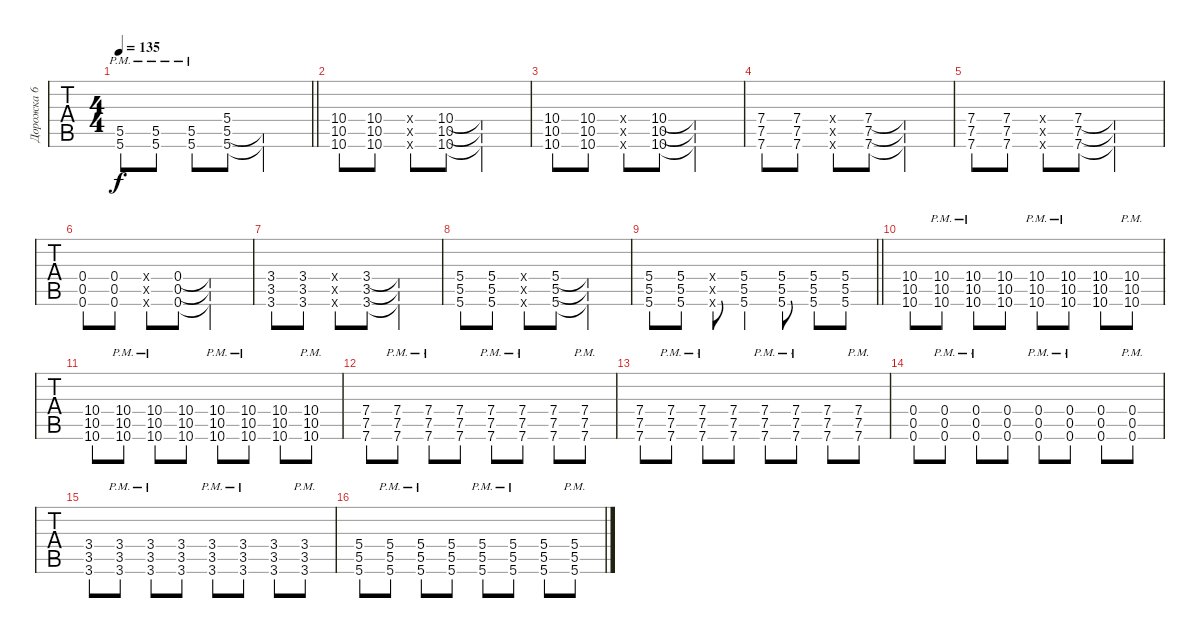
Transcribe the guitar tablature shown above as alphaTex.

\track ("Дорожка 6" "Дорожка 6") {instrument overdrivenguitar}
\staff {tabs}
\tuning (E4 B3 G3 D3 A2 D2) {hide}
\ts (4 4)
\tempo 135
\clef g2
\barLineRight lightlight
\ks c
(5.5{pm} 5.6{pm}).8{dy f} (5.5{pm} 5.6{pm}).8 (5.5{pm} 5.6{pm}).8 (5.4 5.5 5.6).8 (5.5{t} 5.6{t}).2 |
(10.4 10.5 10.6).8 (10.4 10.5 10.6).8 (10.4{x} 10.5{x} 10.6{x}).8 (10.4 10.5 10.6).8 (10.4{t} 10.5{t} 10.6{t}).2 |
(10.4 10.5 10.6).8 (10.4 10.5 10.6).8 (10.4{x} 10.5{x} 10.6{x}).8 (10.4 10.5 10.6).8 (10.4{t} 10.5{t} 10.6{t}).2 |
(7.4 7.5 7.6).8 (7.4 7.5 7.6).8 (7.4{x} 7.5{x} 7.6{x}).8 (7.4 7.5 7.6).8 (7.4{t} 7.5{t} 7.6{t}).2 |
(7.4 7.5 7.6).8 (7.4 7.5 7.6).8 (7.4{x} 7.5{x} 7.6{x}).8 (7.4 7.5 7.6).8 (7.4{t} 7.5{t} 7.6{t}).2 |
(0.4 0.5 0.6).8 (0.4 0.5 0.6).8 (0.4{x} 0.5{x} 0.6{x}).8 (0.4 0.5 0.6).8 (0.4{t} 0.5{t} 0.6{t}).2 |
(3.4 3.5 3.6).8 (3.4 3.5 3.6).8 (3.4{x} 3.5{x} 3.6{x}).8 (3.4 3.5 3.6).8 (3.4{t} 3.5{t} 3.6{t}).2 |
(5.4 5.5 5.6).8 (5.4 5.5 5.6).8 (5.4{x} 5.5{x} 5.6{x}).8 (5.4 5.5 5.6).8 (5.4{t} 5.5{t} 5.6{t}).2 |
\barLineRight lightlight
(5.4 5.5 5.6).8 (5.4 5.5 5.6).8 (5.4{x} 5.5{x} 5.6{x}).8 (5.4 5.5 5.6).4 (5.4 5.5 5.6).8 (5.4 5.5 5.6).8 (5.4 5.5 5.6).8 |
(10.4 10.5 10.6).8 (10.4{pm} 10.5{pm} 10.6{pm}).8 (10.4{pm} 10.5{pm} 10.6{pm}).8 (10.4 10.5 10.6).8 (10.4{pm} 10.5{pm} 10.6{pm}).8 (10.4{pm} 10.5{pm} 10.6{pm}).8 (10.4 10.5 10.6).8 (10.4{pm} 10.5{pm} 10.6{pm}).8 |
(10.4 10.5 10.6).8 (10.4{pm} 10.5{pm} 10.6{pm}).8 (10.4{pm} 10.5{pm} 10.6{pm}).8 (10.4 10.5 10.6).8 (10.4{pm} 10.5{pm} 10.6{pm}).8 (10.4{pm} 10.5{pm} 10.6{pm}).8 (10.4 10.5 10.6).8 (10.4{pm} 10.5{pm} 10.6{pm}).8 |
(7.4 7.5 7.6).8 (7.4{pm} 7.5{pm} 7.6{pm}).8 (7.4{pm} 7.5{pm} 7.6{pm}).8 (7.4 7.5 7.6).8 (7.4{pm} 7.5{pm} 7.6{pm}).8 (7.4{pm} 7.5{pm} 7.6{pm}).8 (7.4 7.5 7.6).8 (7.4{pm} 7.5{pm} 7.6{pm}).8 |
(7.4 7.5 7.6).8 (7.4{pm} 7.5{pm} 7.6{pm}).8 (7.4{pm} 7.5{pm} 7.6{pm}).8 (7.4 7.5 7.6).8 (7.4{pm} 7.5{pm} 7.6{pm}).8 (7.4{pm} 7.5{pm} 7.6{pm}).8 (7.4 7.5 7.6).8 (7.4{pm} 7.5{pm} 7.6{pm}).8 |
(0.4 0.5 0.6).8 (0.4{pm} 0.5{pm} 0.6{pm}).8 (0.4{pm} 0.5{pm} 0.6{pm}).8 (0.4 0.5 0.6).8 (0.4{pm} 0.5{pm} 0.6{pm}).8 (0.4{pm} 0.5{pm} 0.6{pm}).8 (0.4 0.5 0.6).8 (0.4{pm} 0.5{pm} 0.6{pm}).8 |
(3.4 3.5 3.6).8 (3.4{pm} 3.5{pm} 3.6{pm}).8 (3.4{pm} 3.5{pm} 3.6{pm}).8 (3.4 3.5 3.6).8 (3.4{pm} 3.5{pm} 3.6{pm}).8 (3.4{pm} 3.5{pm} 3.6{pm}).8 (3.4 3.5 3.6).8 (3.4{pm} 3.5{pm} 3.6{pm}).8 |
(5.4 5.5 5.6).8 (5.4{pm} 5.5{pm} 5.6{pm}).8 (5.4{pm} 5.5{pm} 5.6{pm}).8 (5.4 5.5 5.6).8 (5.4{pm} 5.5{pm} 5.6{pm}).8 (5.4{pm} 5.5{pm} 5.6{pm}).8 (5.4 5.5 5.6).8 (5.4{pm} 5.5{pm} 5.6{pm}).8
